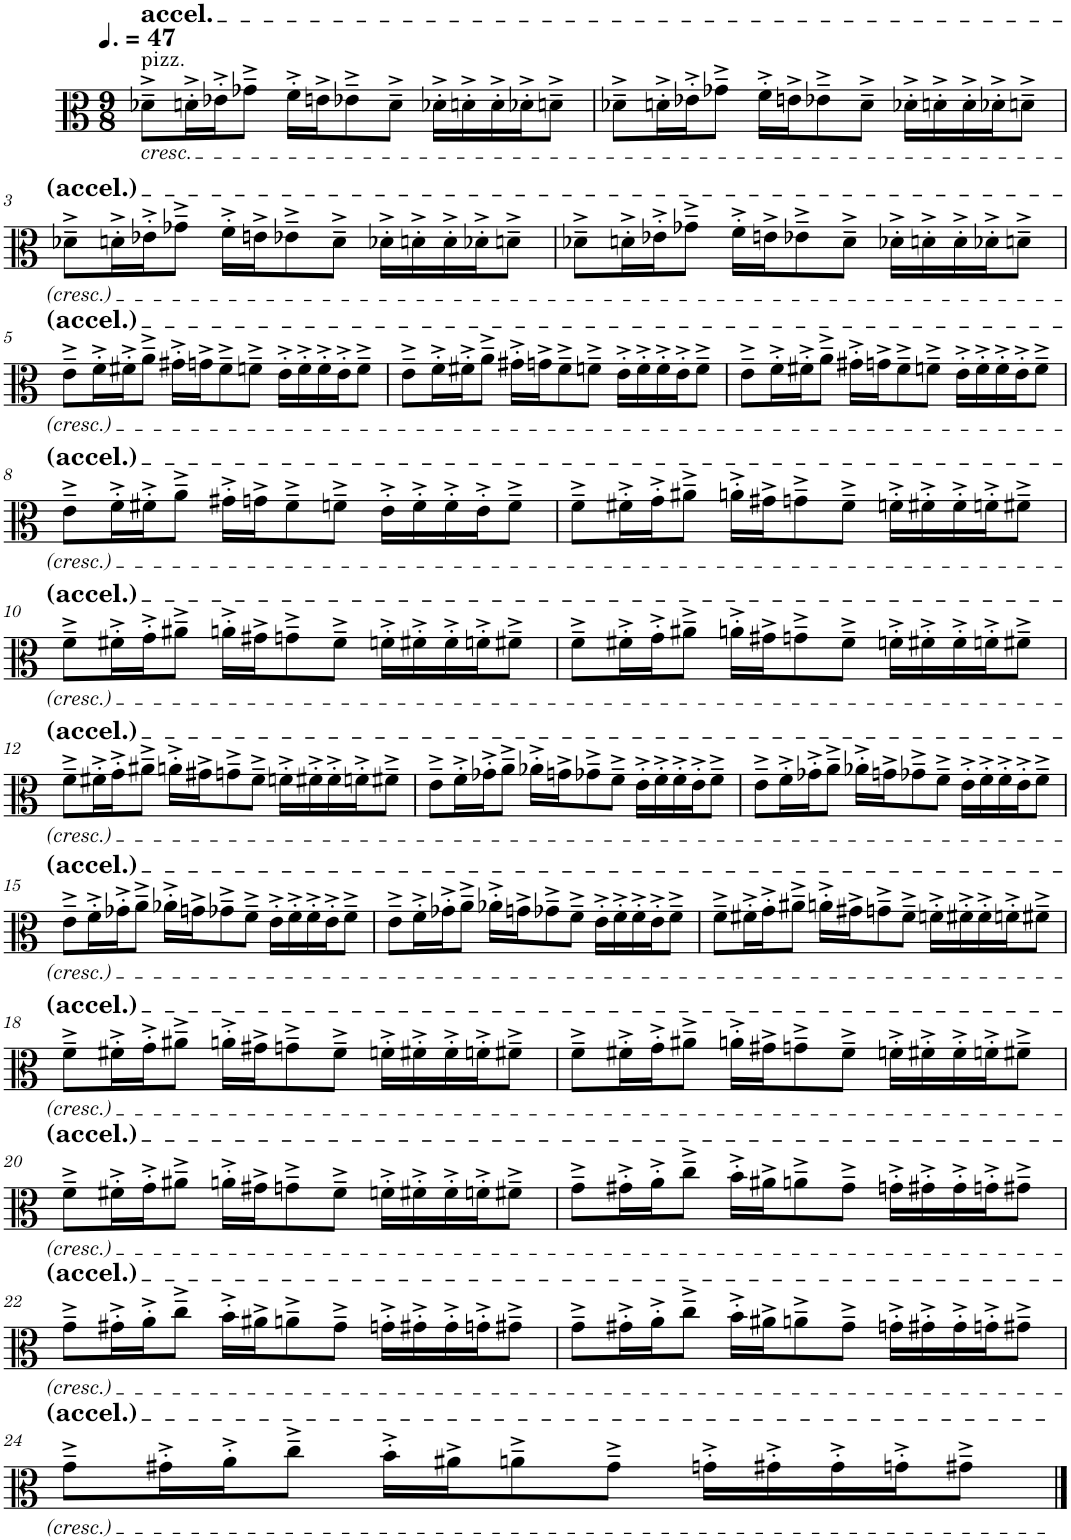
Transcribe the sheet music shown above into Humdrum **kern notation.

**kern
*part1
*staff1
*I"Viola
*I'Vla.
*clefC3
*k[]
*M9/8
*MM71
=1
!LO:TX:a:t=pizz.
!LO:TX:b:i:t=cresc.
!LO:TX:a:t=accel.
8d-X~^\L
16dn'^\L
16e-X'^\J
8g-X~^\J
16f'^\LL
16en^\J
8e-X~^\
8d~^\J
16d-X'^\LL
16dn'^\
16d'^\
16d-X'^\J
8dn~^\J
=2
8d-X~^\L
16dn'^\L
16e-X'^\J
8g-X~^\J
16f'^\LL
16en^\J
8e-X~^\
8d~^\J
16d-X'^\LL
16dn'^\
16d'^\
16d-X'^\J
8dn~^\J
!!LO:LB:g=z
=3
8d-X~^\L
16dn'^\L
16e-X'^\J
8g-X~^\J
16f'^\LL
16en^\J
8e-X~^\
8d~^\J
16d-X'^\LL
16dn'^\
16d'^\
16d-X'^\J
8dn~^\J
=4
8d-X~^\L
16dn'^\L
16e-X'^\J
8g-X~^\J
16f'^\LL
16en^\J
8e-X~^\
8d~^\J
16d-X'^\LL
16dn'^\
16d'^\
16d-X'^\J
8dn~^\J
!!LO:LB:g=z
=5
8e~^\L
16f'^\L
16f#X'^\J
8a~^\J
16g#X'^\LL
16gn^\J
8f#~^\
8fn~^\J
16e'^\LL
16f'^\
16f'^\
16e'^\J
8f~^\J
=6
8e~^\L
16f'^\L
16f#X'^\J
8a~^\J
16g#X'^\LL
16gn^\J
8f#~^\
8fn~^\J
16e'^\LL
16f'^\
16f'^\
16e'^\J
8f~^\J
=7
8e~^\L
16f'^\L
16f#X'^\J
8a~^\J
16g#X'^\LL
16gn^\J
8f#~^\
8fn~^\J
16e'^\LL
16f'^\
16f'^\
16e'^\J
8f~^\J
!!LO:LB:g=z
=8
8e~^\L
16f'^\L
16f#X'^\J
8a~^\J
16g#X'^\LL
16gn^\J
8f#~^\
8fn~^\J
16e'^\LL
16f'^\
16f'^\
16e'^\J
8f~^\J
=9
8f~^\L
16f#X'^\L
16g'^\J
8a#X~^\J
16an'^\LL
16g#X^\J
8gn~^\
8f#~^\J
16fn'^\LL
16f#X'^\
16f#'^\
16fn'^\J
8f#X~^\J
!!LO:LB:g=z
=10
8f~^\L
16f#X'^\L
16g'^\J
8a#X~^\J
16an'^\LL
16g#X^\J
8gn~^\
8f#~^\J
16fn'^\LL
16f#X'^\
16f#'^\
16fn'^\J
8f#X~^\J
=11
8f~^\L
16f#X'^\L
16g'^\J
8a#X~^\J
16an'^\LL
16g#X^\J
8gn~^\
8f#~^\J
16fn'^\LL
16f#X'^\
16f#'^\
16fn'^\J
8f#X~^\J
!!LO:LB:g=z
=12
8f~^\L
16f#X'^\L
16g'^\J
8a#X~^\J
16an'^\LL
16g#X^\J
8gn~^\
8f#~^\J
16fn'^\LL
16f#X'^\
16f#'^\
16fn'^\J
8f#X~^\J
=13
8e~^\L
16f'^\L
16g-X'^\J
8a~^\J
16a-X'^\LL
16gn^\J
8g-X~^\
8f~^\J
16e'^\LL
16f'^\
16f'^\
16e'^\J
8f~^\J
=14
8e~^\L
16f'^\L
16g-X'^\J
8a~^\J
16a-X'^\LL
16gn^\J
8g-X~^\
8f~^\J
16e'^\LL
16f'^\
16f'^\
16e'^\J
8f~^\J
!!LO:LB:g=z
=15
8e~^\L
16f'^\L
16g-X'^\J
8a~^\J
16a-X'^\LL
16gn^\J
8g-X~^\
8f~^\J
16e'^\LL
16f'^\
16f'^\
16e'^\J
8f~^\J
=16
8e~^\L
16f'^\L
16g-X'^\J
8a~^\J
16a-X'^\LL
16gn^\J
8g-X~^\
8f~^\J
16e'^\LL
16f'^\
16f'^\
16e'^\J
8f~^\J
=17
8f~^\L
16f#X'^\L
16g'^\J
8a#X~^\J
16an'^\LL
16g#X^\J
8gn~^\
8f#~^\J
16fn'^\LL
16f#X'^\
16f#'^\
16fn'^\J
8f#X~^\J
!!LO:LB:g=z
=18
8f~^\L
16f#X'^\L
16g'^\J
8a#X~^\J
16an'^\LL
16g#X^\J
8gn~^\
8f#~^\J
16fn'^\LL
16f#X'^\
16f#'^\
16fn'^\J
8f#X~^\J
=19
8f~^\L
16f#X'^\L
16g'^\J
8a#X~^\J
16an'^\LL
16g#X^\J
8gn~^\
8f#~^\J
16fn'^\LL
16f#X'^\
16f#'^\
16fn'^\J
8f#X~^\J
!!LO:LB:g=z
=20
8f~^\L
16f#X'^\L
16g'^\J
8a#X~^\J
16an'^\LL
16g#X^\J
8gn~^\
8f#~^\J
16fn'^\LL
16f#X'^\
16f#'^\
16fn'^\J
8f#X~^\J
=21
8g~^\L
16g#X'^\L
16a'^\J
8cc~^\J
16b'^\LL
16a#X^\J
8an~^\
8g#~^\J
16gn'^\LL
16g#X'^\
16g#'^\
16gn'^\J
8g#X~^\J
!!LO:LB:g=z
=22
8g~^\L
16g#X'^\L
16a'^\J
8cc~^\J
16b'^\LL
16a#X^\J
8an~^\
8g#~^\J
16gn'^\LL
16g#X'^\
16g#'^\
16gn'^\J
8g#X~^\J
=23
8g~^\L
16g#X'^\L
16a'^\J
8cc~^\J
16b'^\LL
16a#X^\J
8an~^\
8g#~^\J
16gn'^\LL
16g#X'^\
16g#'^\
16gn'^\J
8g#X~^\J
!!LO:LB:g=z
=24
8g~^\L
16g#X'^\L
16a'^\J
8cc~^\J
16b'^\LL
16a#X^\J
8an~^\
8g#~^\J
16gn'^\LL
16g#X'^\
16g#'^\
16gn'^\J
8g#X~^\J
==
*-
